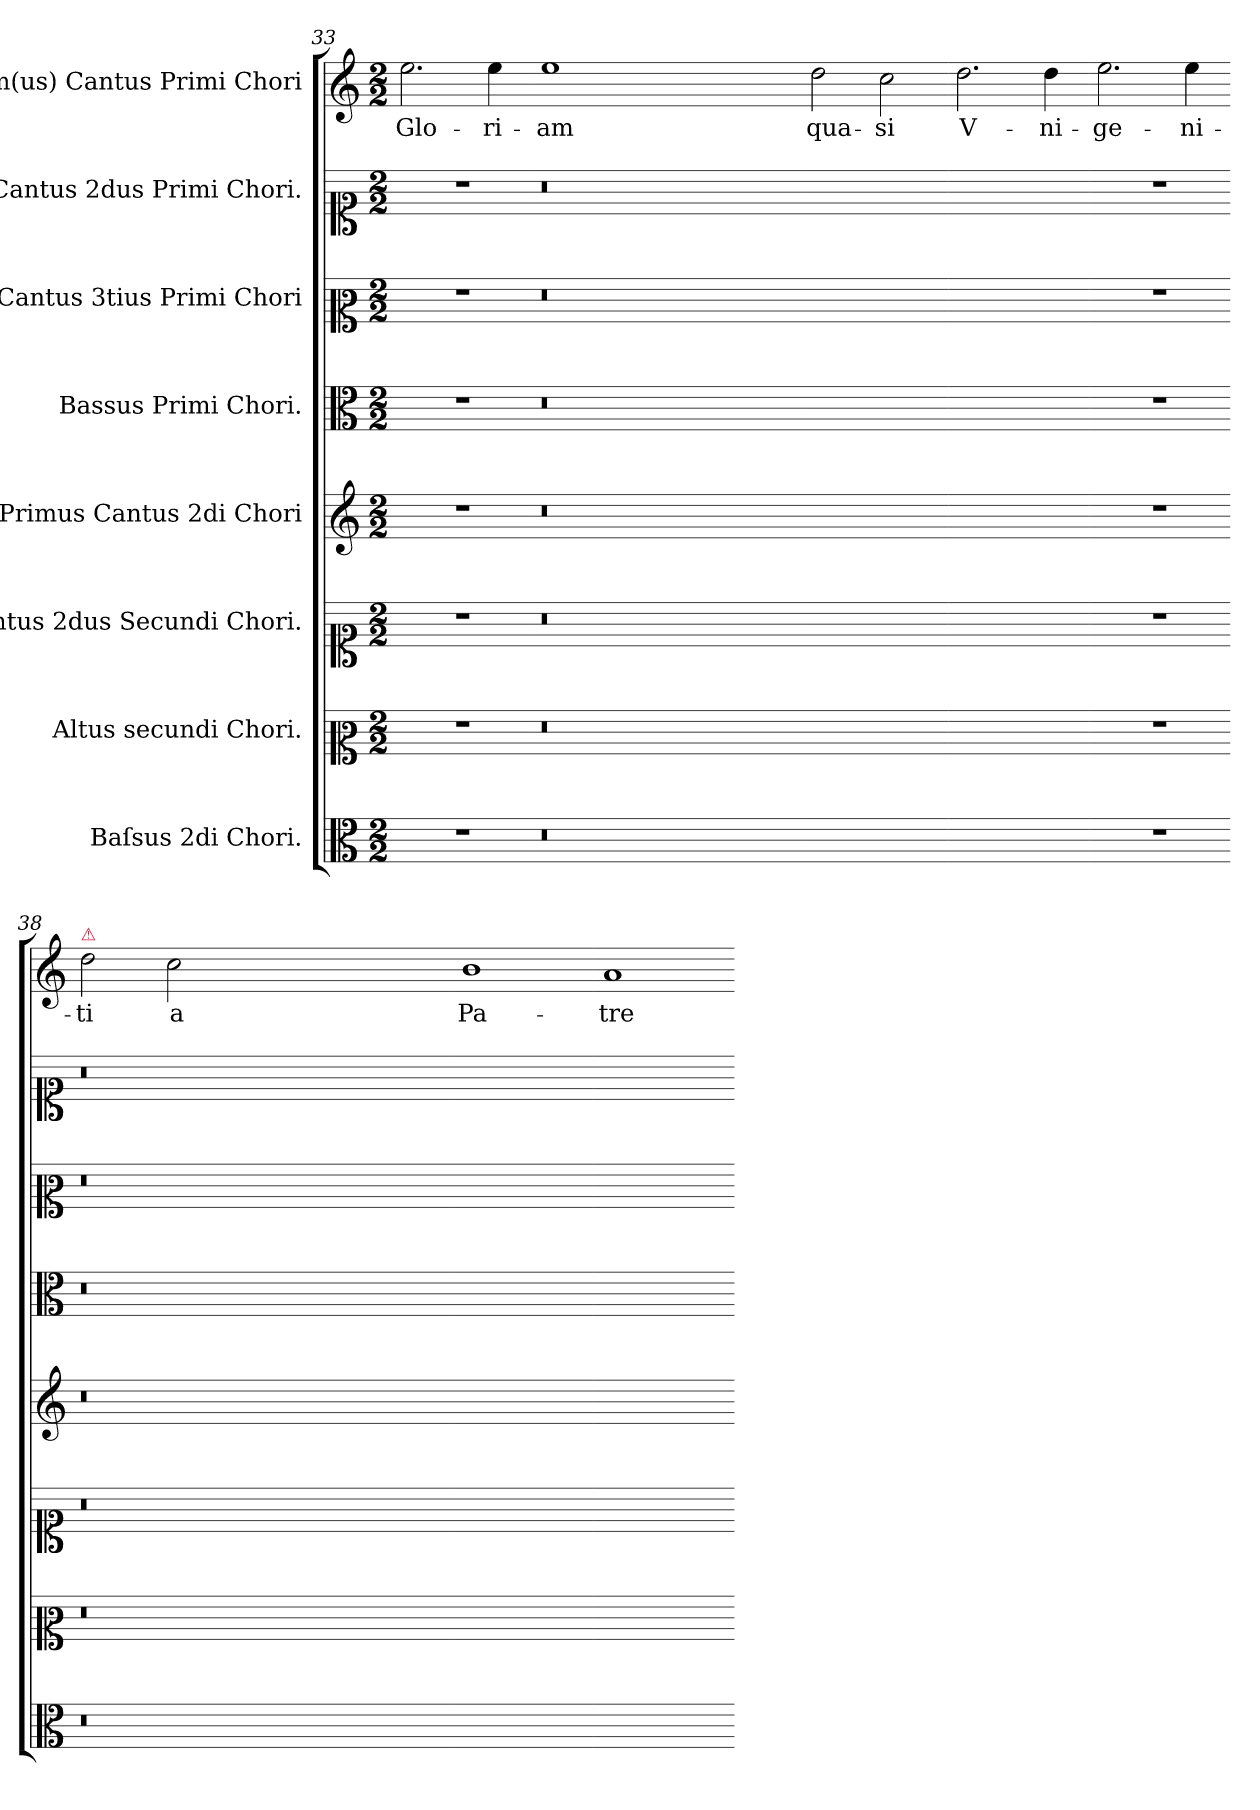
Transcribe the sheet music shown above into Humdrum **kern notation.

**kern	**kern	**kern	**kern	**kern	**kern	**kern	**kern	**text
*part8	*part7	*part6	*part5	*part4	*part3	*part2	*part1	*part1
*staff8	*staff7	*staff6	*staff5	*staff4	*staff3	*staff2	*staff1	*staff1
*I"Baſsus 2di Chori.	*I"Altus secundi Chori.	*I"Cantus 2dus Secundi Chori.	*I"Primus Cantus 2di Chori	*I"Bassus Primi Chori.	*I"Cantus 3tius Primi Chori	*I"Cantus 2dus Primi Chori.	*I"Im(us) Cantus Primi Chori	*
*clefC3	*clefC2	*clefC1	*clefG2	*clefC3	*clefC2	*clefC1	*clefG2	*
*k[]	*k[]	*k[]	*k[]	*k[]	*k[]	*k[]	*k[]	*
*E:phr	*E:phr	*E:phr	*E:phr	*E:phr	*E:phr	*E:phr	*E:phr	*
*M2/2	*M2/2	*M2/2	*M2/2	*M2/2	*M2/2	*M2/2	*M2/2	*
=33	=33	=33	=33	=33	=33	=33	=33	=33
1r	1r	1r	1r	1r	1r	1r	2.ee\	Glo-
.	.	.	.	.	.	.	4ee\	-ri-
=34-	=34-	=34-	=34-	=34-	=34-	=34-	=34-	=34-
0.r	0.r	0.r	0.r	0.r	0.r	0.r	1ee	-am
.	.	.	.	.	.	.	0ryy	.
=35-	=35-	=35-	=35-	=35-	=35-	=35-	=35-	=35-
1ryy	1ryy	1ryy	1ryy	1ryy	1ryy	1ryy	2dd\	qua-
.	.	.	.	.	.	.	2cc\	-si
=36-	=36-	=36-	=36-	=36-	=36-	=36-	=36-	=36-
1ryy	1ryy	1ryy	1ryy	1ryy	1ryy	1ryy	2.dd\	V-
.	.	.	.	.	.	.	4dd\	-ni-
=37-	=37-	=37-	=37-	=37-	=37-	=37-	=37-	=37-
1r	1r	1r	1r	1r	1r	1r	2.ee\	-ge-
.	.	.	.	.	.	.	4ee\	-ni-
=38-	=38-	=38-	=38-	=38-	=38-	=38-	=38-	=38-
!	!	!	!	!	!	!	!LO:TX:a:color=crimson:t=⚠	!
0.r	0.r	0.r	0.r	0.r	0.r	0.r	2dd\	-ti
.	.	.	.	.	.	.	2cc\	a
.	.	.	.	.	.	.	0ryy	.
=39-	=39-	=39-	=39-	=39-	=39-	=39-	=39-	=39-
1ryy	1ryy	1ryy	1ryy	1ryy	1ryy	1ryy	1b	Pa-
=40-	=40-	=40-	=40-	=40-	=40-	=40-	=40-	=40-
1ryy	1ryy	1ryy	1ryy	1ryy	1ryy	1ryy	1a	-tre
=-	=-	=-	=-	=-	=-	=-	=-	=-
*-	*-	*-	*-	*-	*-	*-	*-	*-
